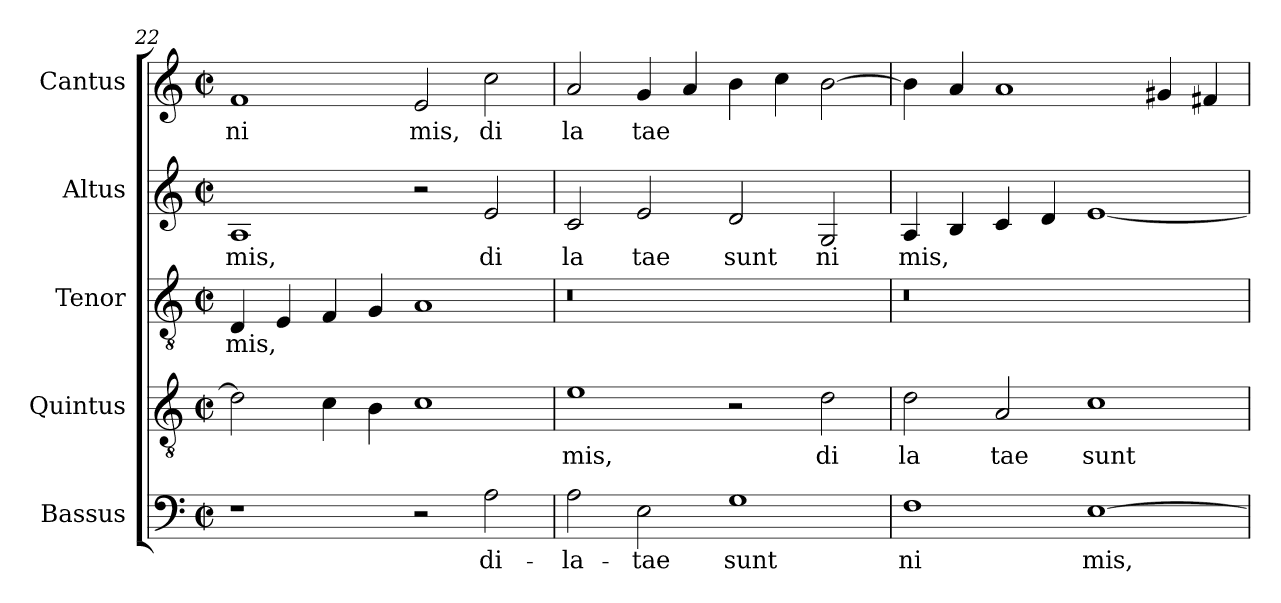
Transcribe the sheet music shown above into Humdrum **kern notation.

**kern	**text	**kern	**text	**kern	**text	**kern	**text	**kern	**text
*part5	*part5	*part4	*part4	*part3	*part3	*part2	*part2	*part1	*part1
*staff5	*staff5	*staff4	*staff4	*staff3	*staff3	*staff2	*staff2	*staff1	*staff1
*I"Bassus	*	*I"Quintus	*	*I"Tenor	*	*I"Altus	*	*I"Cantus	*
*clefF4	*	*clefGv2	*	*clefGv2	*	*clefG2	*	*clefG2	*
*M2/2	*	*M2/2	*	*M2/2	*	*M2/2	*	*M2/2	*
*met(c|)	*	*met(c|)	*	*met(c|)	*	*met(c|)	*	*met(c|)	*
=22	=22	=22	=22	=22	=22	=22	=22	=22	=22
!	!	!	!	!	!LO:LY:b	!	!LO:LY:b:cj	!	!LO:LY:b:cj
1r	.	2d\]	.	4D/	mis,	1A	mis,	1f	ni
.	.	.	.	4E/	.	.	.	.	.
.	.	4c\	.	4F/	.	.	.	.	.
.	.	4B\	.	4G/	.	.	.	.	.
!	!	!	!	!	!	!	!	!	!LO:LY:b:cj
2r	.	1c	.	1A	.	2r	.	2e/	mis,
!	!LO:LY:b:cj	!	!	!	!	!	!LO:LY:b:cj	!	!LO:LY:b:cj
2A\	di-	.	.	.	.	2e/	di	2cc\	di
=23	=23	=23	=23	=23	=23	=23	=23	=23	=23
!	!LO:LY:b:cj	!	!LO:LY:b:cj	!	!	!	!LO:LY:b:cj	!	!LO:LY:b:cj
2A\	-la-	1e	mis,	0r	.	2c/	la	2a/	la
!	!LO:LY:b:cj	!	!	!	!	!	!LO:LY:b:cj	!	!LO:LY:b
2E\	-tae	.	.	.	.	2e/	tae	4g/	tae
.	.	.	.	.	.	.	.	4a/	.
!	!LO:LY:b:cj	!	!	!	!	!	!LO:LY:b:cj	!	!
1G	sunt	2r	.	.	.	2d/	sunt	4b\	.
.	.	.	.	.	.	.	.	4cc\	.
!	!	!	!LO:LY:b:cj	!	!	!	!LO:LY:b:cj	!	!
.	.	2d\	di	.	.	2G/	ni	[>2b\	.
!!LO:LB:g=z
=24	=24	=24	=24	=24	=24	=24	=24	=24	=24
!	!LO:LY:b:cj	!	!LO:LY:b:cj	!	!	!	!LO:LY:b	!	!
1F	ni	2d\	la	0r	.	4A/	mis,	4b\]	.
.	.	.	.	.	.	4B/	.	4a/	.
!	!	!	!LO:LY:b:cj	!	!	!	!	!	!
.	.	2A/	tae	.	.	4c/	.	1a	.
.	.	.	.	.	.	4d/	.	.	.
!	!LO:LY:b	!	!LO:LY:b:cj	!	!	!	!	!	!
[>1E	mis,	1c	sunt	.	.	[<1e	.	.	.
.	.	.	.	.	.	.	.	4g#/	.
.	.	.	.	.	.	.	.	4f#/	.
=	=	=	=	=	=	=	=	=	=
*-	*-	*-	*-	*-	*-	*-	*-	*-	*-
